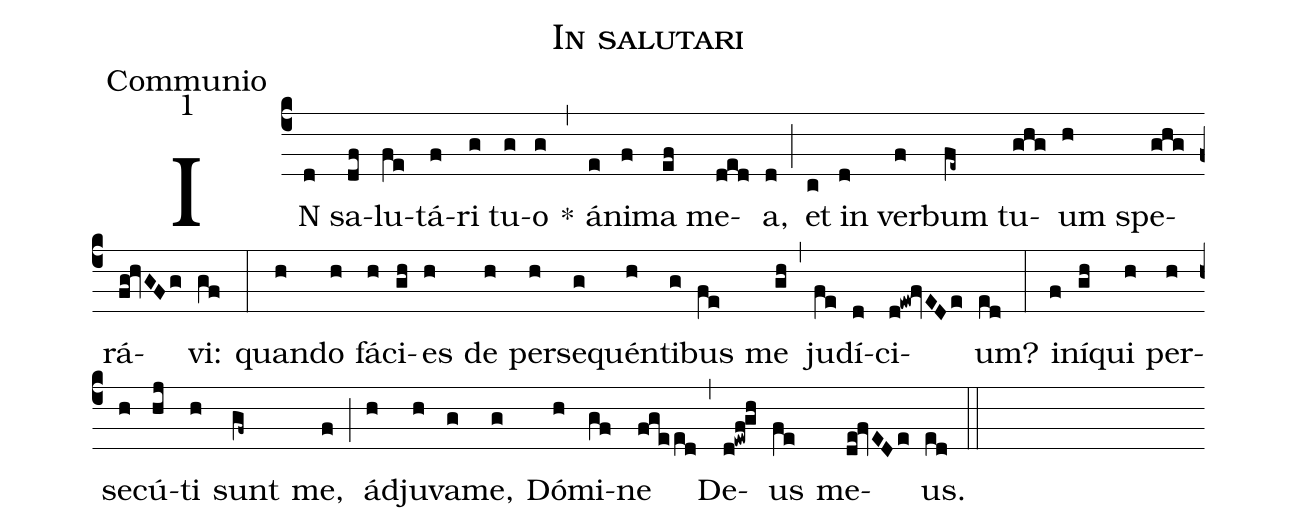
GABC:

name:In salutari;
office-part:Communio;
mode:1;
%%
(c4) IN(d) sa(df)lu(fe)tá(f)ri(g) tu(g)o(g) *(,) á(e)ni(f)ma(ef) me(ded)a,(d) (;) et(c) in(d) ver(f)bum(fe~) tu(ghg)um(h) spe(ghg)rá(fg!hvGFg)vi:(gf) (:) quan(h)do(h) fá(h)ci(gh)es(h) de(h) per(h)se(g)quén(h)ti(g)bus(fe) me(gh) (,) ju(fe)dí(d)ci(d!ew!fvEDe)um?(ed) (:) i(f)ní(gh)qui(h) per(h)se(h)cú(hj)ti(h) sunt(gf~) me,(f) (;) ád(h)ju(h)va(g)me,(g) Dó(h)mi(gf)ne(fgeed) (,) De(d!ewf!gh)us(fe) me(de!fvEDe)us.(ed) (::)
